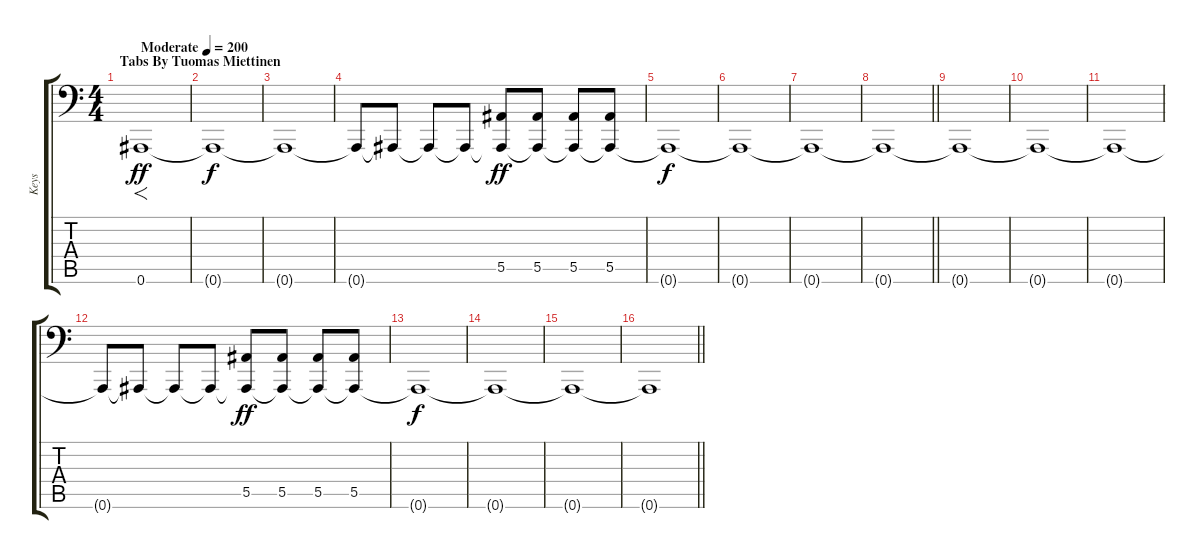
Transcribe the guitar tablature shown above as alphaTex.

\track ("Keys" "Keys") {instrument lead1square}
\staff {score tabs}
\tuning (C4 G3 Eb3 Bb2 F2 Bb1) {hide}
\ts (4 4)
\section ("" "Tabs By Tuomas Miettinen")
\tempo (200 "Moderate")
\clef f4
\ks c
0.6.1{f dy ff volume 13 instrument lead1square} |
0.6{t}.1{dy f} |
0.6{t}.1 |
0.6{t}.8 0.6{t}.8 0.6{t}.8 0.6{t}.8 (5.5 0.6{t}).8{dy ff} (5.5 0.6{t}).8 (5.5 0.6{t}).8 (5.5 0.6{t}).8 |
0.6{t}.1{dy f} |
0.6{t}.1 |
0.6{t}.1 |
\barLineRight lightlight
0.6{t}.1 |
\section ("" "")
0.6{t}.1 |
0.6{t}.1 |
0.6{t}.1 |
0.6{t}.8 0.6{t}.8 0.6{t}.8 0.6{t}.8 (5.5 0.6{t}).8{dy ff} (5.5 0.6{t}).8 (5.5 0.6{t}).8 (5.5 0.6{t}).8 |
0.6{t}.1{dy f} |
0.6{t}.1 |
0.6{t}.1 |
\barLineRight lightlight
0.6{t}.1
